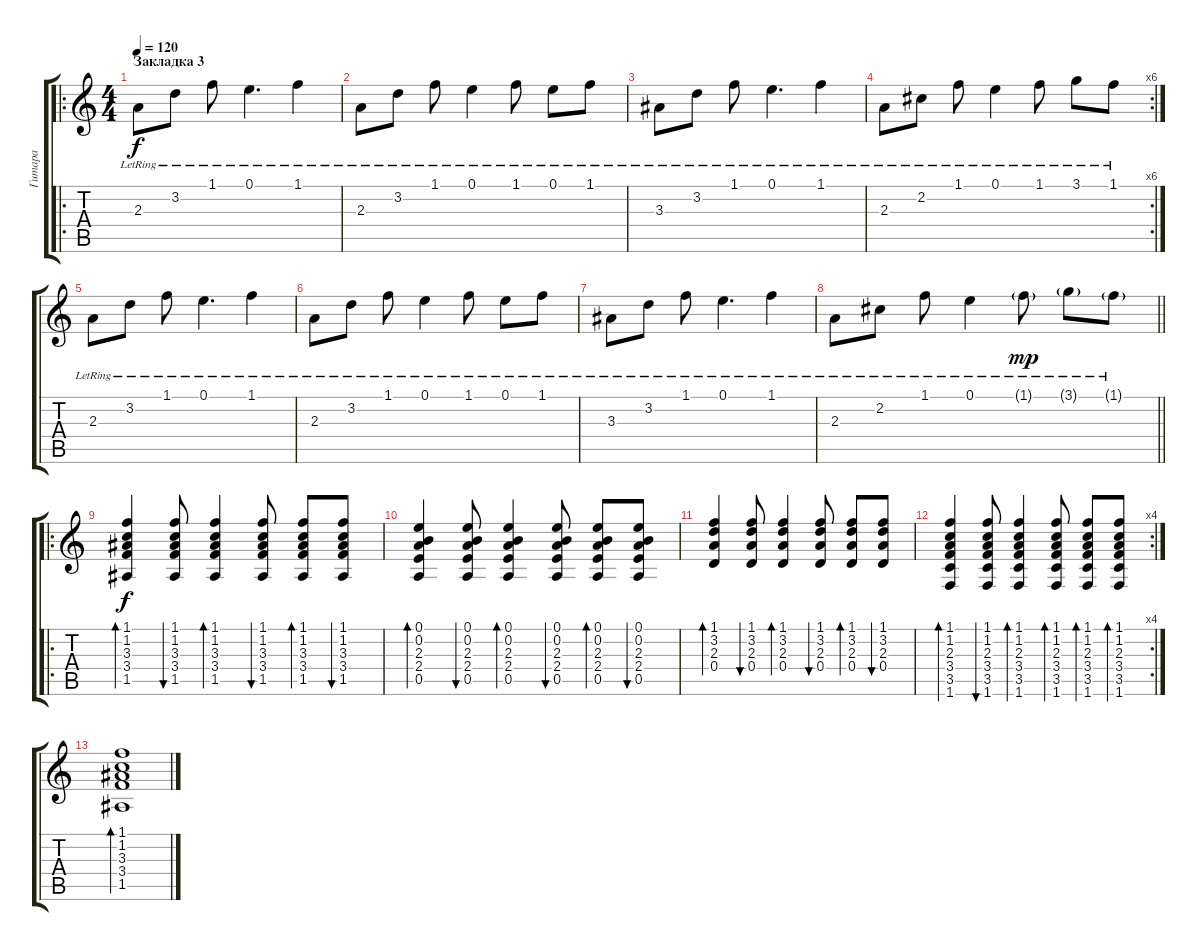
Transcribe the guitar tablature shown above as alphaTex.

\track ("Гитара" "Гитара") {instrument acousticguitarsteel}
\staff {score tabs}
\tuning (E4 B3 G3 D3 A2 E2) {hide}
\ro
\ts (4 4)
\section ("" "Закладка 3")
\tempo 120
\clef g2
\ks c
2.3{lr}.8{dy f} 3.2{lr}.8 1.1{lr}.8 0.1{lr}.4{d} 1.1{lr}.4 |
2.3{lr}.8 3.2{lr}.8 1.1{lr}.8 0.1{lr}.4 1.1{lr}.8 0.1{lr}.8 1.1{lr}.8 |
3.3{lr}.8 3.2{lr}.8 1.1{lr}.8 0.1{lr}.4{d} 1.1{lr}.4 |
\rc 6
2.3{lr}.8 2.2{lr}.8 1.1{lr}.8 0.1{lr}.4 1.1{lr}.8 3.1{lr}.8 1.1{lr}.8 |
2.3{lr}.8 3.2{lr}.8 1.1{lr}.8 0.1{lr}.4{d} 1.1{lr}.4 |
2.3{lr}.8 3.2{lr}.8 1.1{lr}.8 0.1{lr}.4 1.1{lr}.8 0.1{lr}.8 1.1{lr}.8 |
3.3{lr}.8 3.2{lr}.8 1.1{lr}.8 0.1{lr}.4{d} 1.1{lr}.4 |
\barLineRight lightlight
2.3{lr}.8 2.2{lr}.8 1.1{lr}.8 0.1{lr}.4 1.1{g lr}.8{dy mp} 3.1{g lr}.8 1.1{g lr}.8 |
\ro
(1.1 1.2 3.3 3.4 1.5).4{bd 30 dy f} (1.1 1.2 3.3 3.4 1.5).8{bu 30} (1.1 1.2 3.3 3.4 1.5).4{bd 30} (1.1 1.2 3.3 3.4 1.5).8{bu 30} (1.1 1.2 3.3 3.4 1.5).8{bd 30} (1.1 1.2 3.3 3.4 1.5).8{bu 30} |
(0.1 0.2 2.3 2.4 0.5).4{bd 30} (0.1 0.2 2.3 2.4 0.5).8{bu 30} (0.1 0.2 2.3 2.4 0.5).4{bd 30} (0.1 0.2 2.3 2.4 0.5).8{bu 30} (0.1 0.2 2.3 2.4 0.5).8{bd 30} (0.1 0.2 2.3 2.4 0.5).8{bu 30} |
(1.1 3.2 2.3 0.4).4{bd 30} (1.1 3.2 2.3 0.4).8{bu 30} (1.1 3.2 2.3 0.4).4{bd 30} (1.1 3.2 2.3 0.4).8{bu 30} (1.1 3.2 2.3 0.4).8{bd 30} (1.1 3.2 2.3 0.4).8{bu 30} |
\rc 4
(1.1 1.2 2.3 3.4 3.5 1.6).4{bd 30} (1.1 1.2 2.3 3.4 3.5 1.6).8{bu 30} (1.1 1.2 2.3 3.4 3.5 1.6).4{bd 30} (1.1 1.2 2.3 3.4 3.5 1.6).8{bd 30} (1.1 1.2 2.3 3.4 3.5 1.6).8{bd 30} (1.1 1.2 2.3 3.4 3.5 1.6).8{bd 30} |
(1.1 1.2 3.3 3.4 1.5).1{bd 480}
